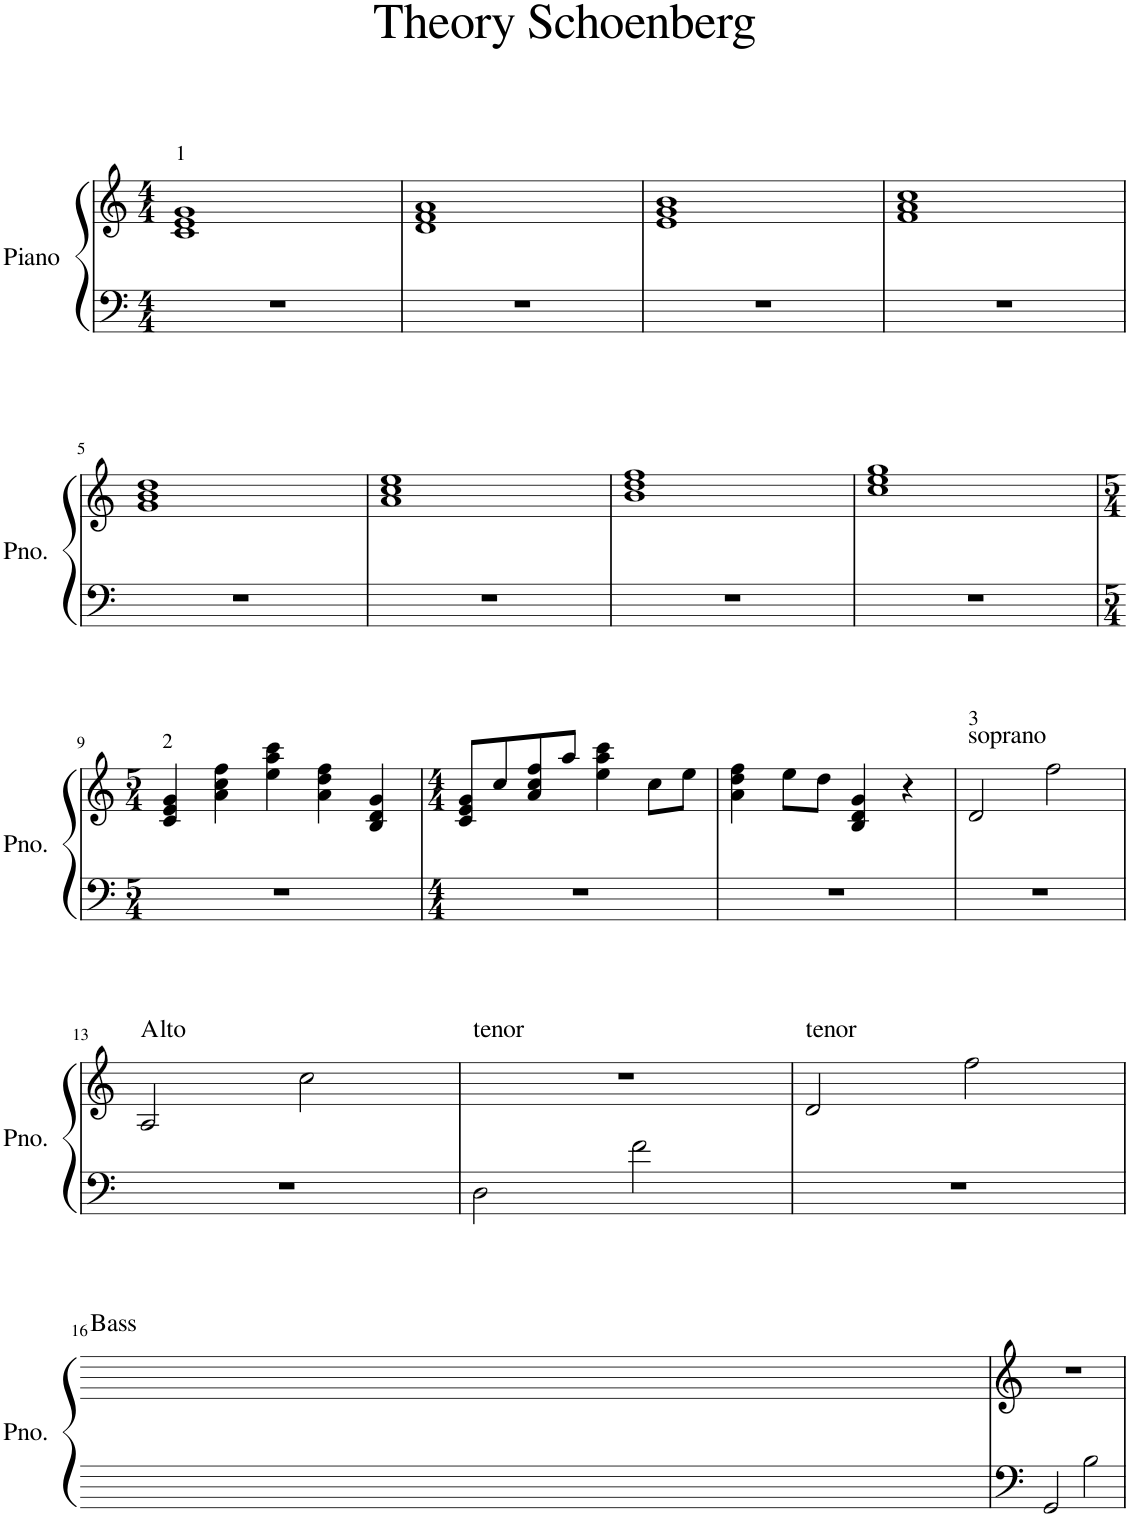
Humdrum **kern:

**kern	**kern	**harte
*part1	*part1	*part1
*staff2	*staff1	*
*I"Piano	*	*
*I'Pno.	*	*
*clefF4	*clefG2	*
*k[]	*k[]	*
*M4/4	*M4/4	*
=1	=1	=1
!	!LO:TX:a:t=1	!
1r	1c 1e 1g	.
=2	=2	=2
1r	1d 1f 1a	.
=3	=3	=3
1r	1e 1g 1b	.
=4	=4	=4
1r	1f 1a 1cc	.
!!LO:LB:g=z
=5	=5	=5
1r	1g 1b 1dd	.
=6	=6	=6
1r	1a 1cc 1ee	.
=7	=7	=7
1r	1b 1dd 1ff	.
=8	=8	=8
1r	1cc 1ee 1gg	.
!!LO:LB:g=z
=9	=9	=9
*M5/4	*M5/4	*
!	!LO:TX:a:t=2	!
4%5r	4c/ 4e/ 4g/	.
.	4a\ 4cc\ 4ff\	.
.	4ee\ 4aa\ 4ccc\	.
.	4a\ 4dd\ 4ff\	.
.	4B/ 4d/ 4g/	.
=10	=10	=10
*M4/4	*M4/4	*
1r	8c/ 8e/ 8g/L	.
.	8cc/	.
.	8a/ 8cc/ 8ff/	.
.	8aa/J	.
.	4ee\ 4aa\ 4ccc\	.
.	8cc\L	.
.	8ee\J	.
=11	=11	=11
1r	4a\ 4dd\ 4ff\	.
.	8ee\L	.
.	8dd\J	.
.	4B/ 4d/ 4g/	.
.	4r	.
=12	=12	=12
!	!LO:TX:a:t=3	!LO:H:kt=soprano
1r	2d/	N
.	2ff\	.
!!LO:LB:g=z
=13	=13	=13
!	!	!LO:H:kt=lto
1r	2A/	.
.	2cc\	.
=14	=14	=14
!	!	!LO:H:kt=tenor
2D\	1r	N
2f\	.	.
=15	=15	=15
!	!	!LO:H:kt=tenor
1r	2d/	N
.	2ff\	.
!!LO:LB:g=z
=16	=16	=16
2GG/	1r	.
2B\	.	.
=	=	=
*-	*-	*-
